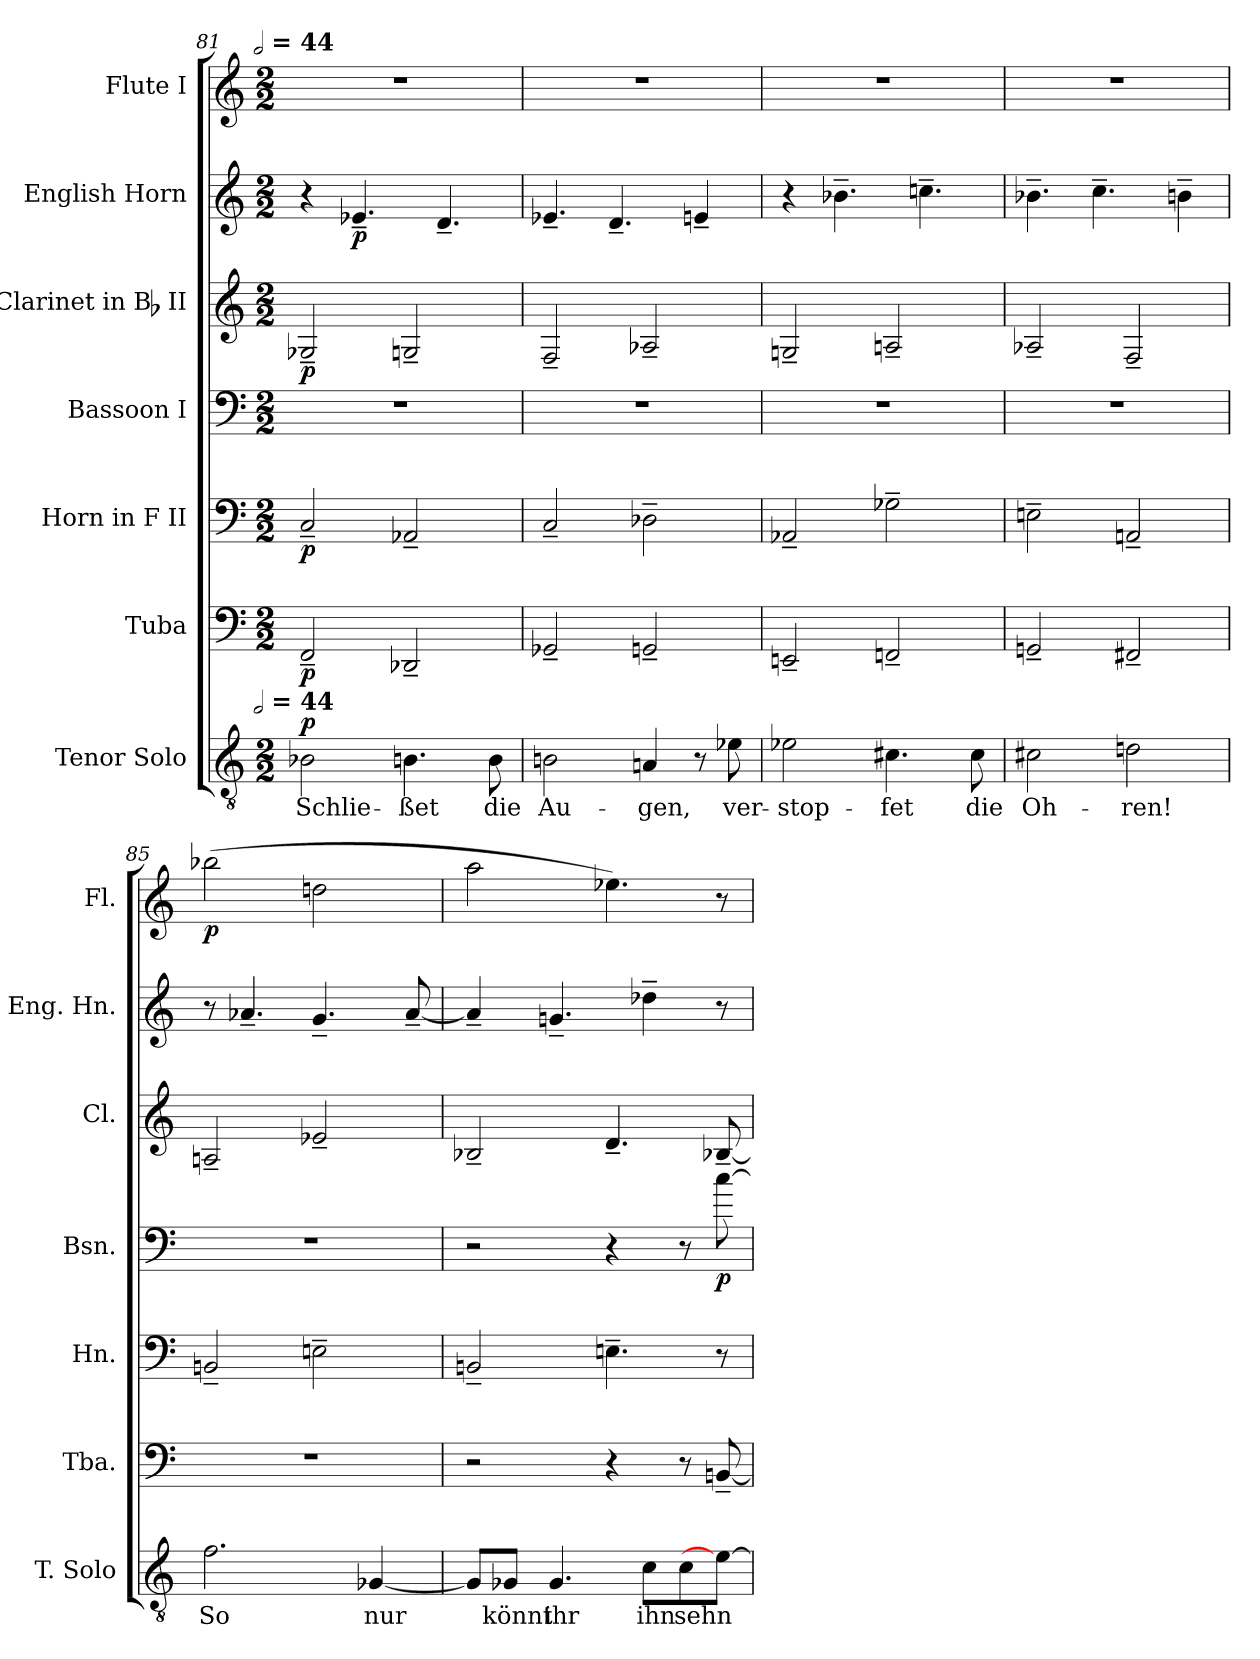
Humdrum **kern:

**kern	**text	**dynam	**kern	**dynam	**kern	**dynam	**kern	**dynam	**kern	**dynam	**kern	**dynam	**kern	**dynam
*part7	*part7	*part7	*part6	*part6	*part5	*part5	*part4	*part4	*part3	*part3	*part2	*part2	*part1	*part1
*staff7	*staff7	*staff7	*staff6	*staff6	*staff5	*staff5	*staff4	*staff4	*staff3	*staff3	*staff2	*staff2	*staff1	*staff1
*I"Tenor Solo	*	*	*I"Tuba	*	*I"Horn in F II	*	*I"Bassoon I	*	*I"Clarinet in Bb II	*	*I"English Horn	*	*I"Flute I	*
*I'T. Solo	*	*	*I'Tba.	*	*I'Hn.	*	*I'Bsn.	*	*I'Cl.	*	*I'Eng. Hn.	*	*I'Fl.	*
*clefGv2	*	*	*clefF4	*	*clefF4	*	*clefF4	*	*clefG2	*	*clefG2	*	*clefG2	*
*k[]	*	*	*k[]	*	*k[]	*	*k[]	*	*k[]	*	*k[]	*	*k[]	*
*C:	*	*	*C:	*	*C:	*	*C:	*	*C:	*	*C:	*	*C:	*
!!LO:TX:omd:t=[half] = 44
*M2/2	*	*	*M2/2	*	*M2/2	*	*M2/2	*	*M2/2	*	*M2/2	*	*M2/2	*
*MM88	*	*	*MM88	*	*MM88	*	*MM88	*	*MM88	*	*MM88	*	*MM88	*
=81	=81	=81	=81	=81	=81	=81	=81	=81	=81	=81	=81	=81	=81	=81
!LO:TX:t=[half] = 44	!	!	!	!	!	!	!	!	!	!	!	!	!	!
!	!	!LO:DY:a	!	!	!	!	!	!	!	!	!	!	!	!
2B-X	Schlie-	p	2FF~	p	2C~	p	1r	.	2G-X~	p	4r	.	1r	.
.	.	.	.	.	.	.	.	.	.	.	4.e-X~	p	.	.
4.Bn	-ßet	.	2DD-X~	.	2AA-X~	.	.	.	2Gn~	.	.	.	.	.
.	.	.	.	.	.	.	.	.	.	.	4.d~	.	.	.
8B	die	.	.	.	.	.	.	.	.	.	.	.	.	.
=82	=82	=82	=82	=82	=82	=82	=82	=82	=82	=82	=82	=82	=82	=82
2Bn	Au-	.	2GG-X~	.	2C~	.	1r	.	2F~	.	4.e-X~	.	1r	.
.	.	.	.	.	.	.	.	.	.	.	4.d~	.	.	.
4An	-gen,	.	2GGn~	.	2D-X~	.	.	.	2A-X~	.	.	.	.	.
8r	.	.	.	.	.	.	.	.	.	.	4en~	.	.	.
8e-X	ver-	.	.	.	.	.	.	.	.	.	.	.	.	.
=83	=83	=83	=83	=83	=83	=83	=83	=83	=83	=83	=83	=83	=83	=83
2e-X	-stop-	.	2EEn~	.	2AA-X~	.	1r	.	2Gn~	.	4r	.	1r	.
.	.	.	.	.	.	.	.	.	.	.	4.b-X~	.	.	.
4.c#X	-fet	.	2FFn~	.	2G-X~	.	.	.	2An~	.	.	.	.	.
.	.	.	.	.	.	.	.	.	.	.	4.ccn~	.	.	.
8c#	die	.	.	.	.	.	.	.	.	.	.	.	.	.
=84	=84	=84	=84	=84	=84	=84	=84	=84	=84	=84	=84	=84	=84	=84
2c#X	Oh-	.	2GGn~	.	2En~	.	1r	.	2A-X~	.	4.b-X~	.	1r	.
.	.	.	.	.	.	.	.	.	.	.	4.cc~	.	.	.
2dn	-ren!	.	2FF#X~	.	2AAn~	.	.	.	2F~	.	.	.	.	.
.	.	.	.	.	.	.	.	.	.	.	4bn~	.	.	.
=85	=85	=85	=85	=85	=85	=85	=85	=85	=85	=85	=85	=85	=85	=85
2.f	So	.	1r	.	2BBn~	.	1r	.	2An~	.	8r	.	(2bb-X	p
.	.	.	.	.	.	.	.	.	.	.	4.a-X~	.	.	.
.	.	.	.	.	2En~	.	.	.	2e-X~	.	4.g~	.	2ddn	.
[4G-X	nur	.	.	.	.	.	.	.	.	.	.	.	.	.
.	.	.	.	.	.	.	.	.	.	.	[8a-~	.	.	.
=86	=86	=86	=86	=86	=86	=86	=86	=86	=86	=86	=86	=86	=86	=86
8G-L]	.	.	2r	.	2BBn~	.	2r	.	2B-X~	.	4a-~]	.	2aa	.
8G-XJ	könnt	.	.	.	.	.	.	.	.	.	.	.	.	.
4.G-	ihr	.	.	.	.	.	.	.	.	.	4.gn~	.	.	.
.	.	.	4r	.	4.En~	.	4r	.	4.d~	.	.	.	4.ee-X)	.
8cL	ihn	.	.	.	.	.	.	.	.	.	4dd-X~	.	.	.
8c	sehn	.	8r	.	.	.	8r	.	.	.	.	.	.	.
8eJ_	.	.	[8BBn~	.	8r	.	[8cc	p	[8B-X~	.	8r	.	8r	.
=	=	=	=	=	=	=	=	=	=	=	=	=	=	=
*-	*-	*-	*-	*-	*-	*-	*-	*-	*-	*-	*-	*-	*-	*-
